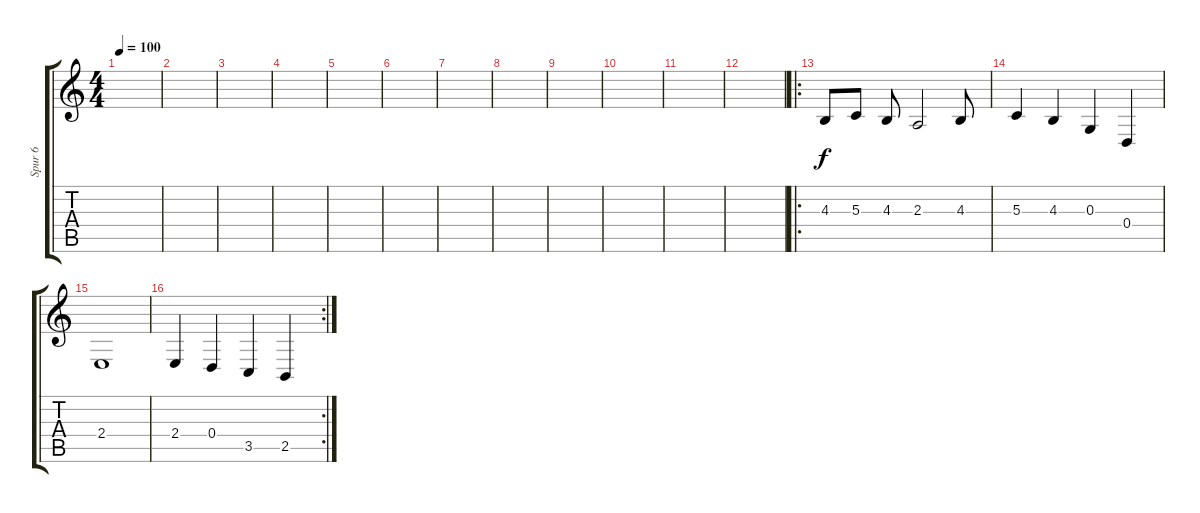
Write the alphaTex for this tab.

\track ("Spur 6" "Spur 6") {instrument violin}
\staff {score tabs}
\tuning (E4 B3 G3 D3 A2 E2) {hide}
\ts (4 4)
\tempo 100
\clef g2
\ks c
|
|
|
|
|
|
|
|
|
|
|
|
\ro
4.3.8 5.3.8 4.3.8 2.3.2 4.3.8 |
5.3.4 4.3.4 0.3.4 0.4.4 |
2.4.1 |
\rc 2
2.4.4 0.4.4 3.5.4 2.5.4
